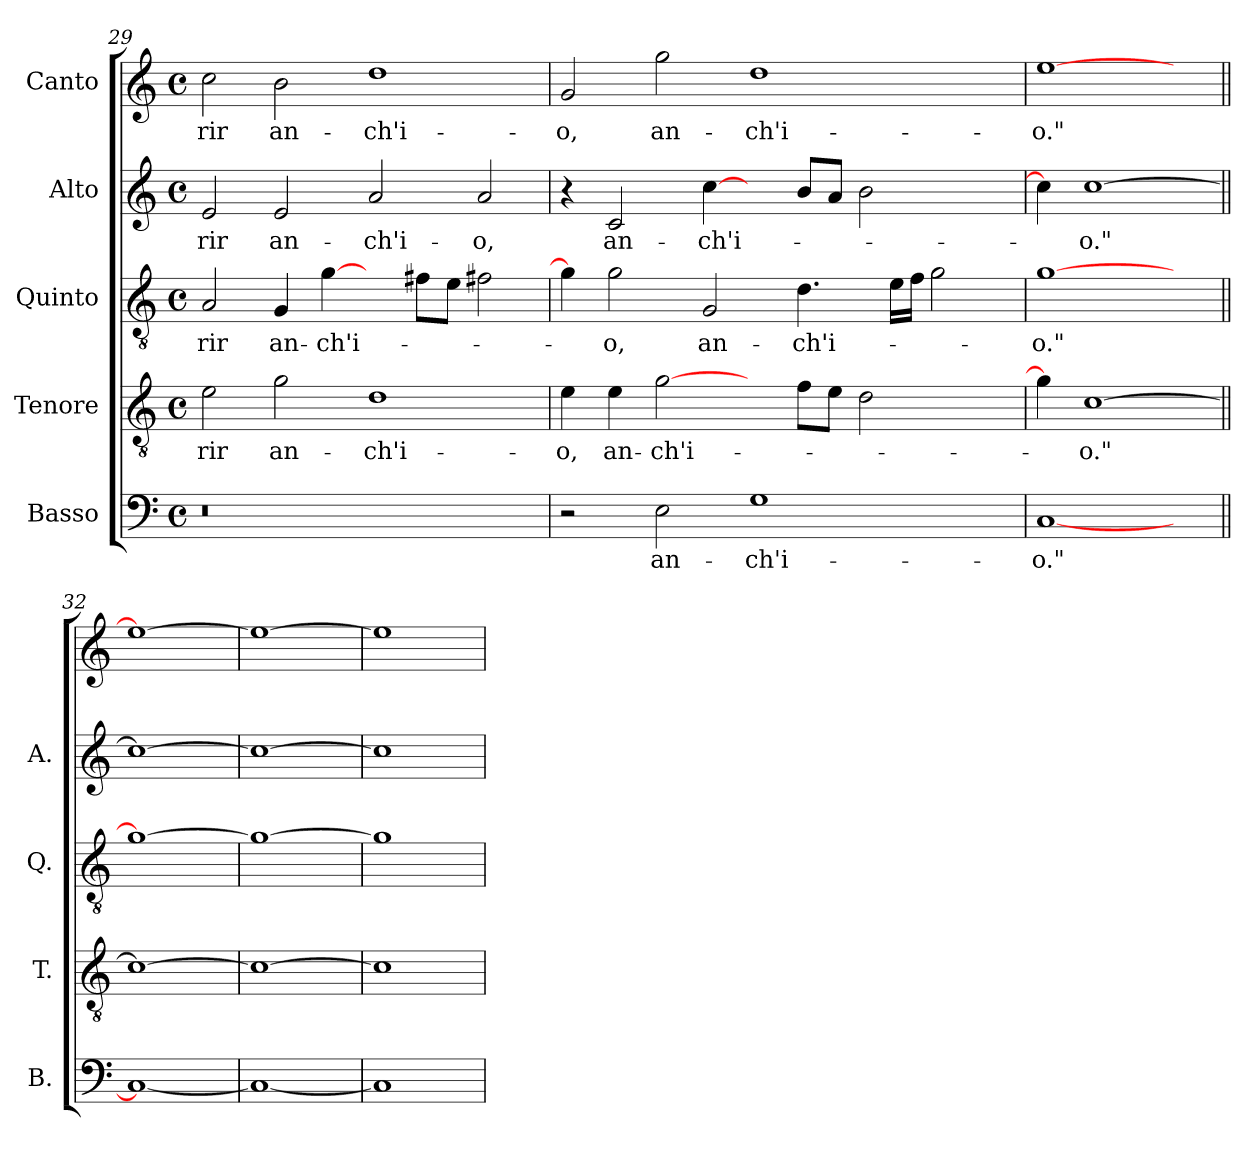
**kern	**text	**kern	**text	**kern	**text	**kern	**text	**kern	**text
*part5	*part5	*part4	*part4	*part3	*part3	*part2	*part2	*part1	*part1
*staff5	*staff5	*staff4	*staff4	*staff3	*staff3	*staff2	*staff2	*staff1	*staff1
*I"Basso	*	*I"Tenore	*	*I"Quinto	*	*I"Alto	*	*I"Canto	*
*I'B.	*	*I'T.	*	*I'Q.	*	*I'A.	*	*	*
*clefF4	*	*clefGv2	*	*clefGv2	*	*clefG2	*	*clefG2	*
*k[]	*	*k[]	*	*k[]	*	*k[]	*	*k[]	*
*C:	*	*C:	*	*C:	*	*C:	*	*C:	*
*M4/4	*	*M4/4	*	*M4/4	*	*M4/4	*	*M4/4	*
*met(c)	*	*met(c)	*	*met(c)	*	*met(c)	*	*met(c)	*
=29	=29	=29	=29	=29	=29	=29	=29	=29	=29
!LO:N:vis=0	!	!	!	!	!	!	!	!	!
1r	.	2e\	-rir	2A/	-rir	2e/	-rir	2cc\	-rir
.	.	2g\	an-	4G/	an-	2e/	an-	2b\	an-
.	.	.	.	[4g\	-ch'i-	.	.	.	.
1ryy	.	1d\	-ch'i-	4ryy	.	2a/	-ch'i-	1dd\	-ch'i-
.	.	.	.	8f#X\L	.	.	.	.	.
.	.	.	.	8e\J	.	.	.	.	.
.	.	.	.	2f#X\	.	2a/	-o,	.	.
=30	=30	=30	=30	=30	=30	=30	=30	=30	=30
2r	.	4e\	-o,	4g\]	.	4r	.	2g/	-o,
.	.	4e\	an-	2g\	-o,	2c/	an-	.	.
2E\	an-	[2g\	-ch'i-	.	.	.	.	2gg\	an-
.	.	.	.	2G/	an-	[4cc\	-ch'i-	.	.
1G\	-ch'i-	4ryy	.	.	.	4ryy	.	1dd\	-ch'i-
.	.	8f\L	.	4.d\	-ch'i-	8b/L	.	.	.
.	.	8e\J	.	.	.	8a/J	.	.	.
.	.	2d\	.	.	.	2b\	.	.	.
.	.	.	.	16e\LL	.	.	.	.	.
.	.	.	.	16f\JJ	.	.	.	.	.
.	.	.	.	2g\	.	.	.	.	.
4ryy	.	4ryy	.	.	.	4ryy	.	4ryy	.
=31	=31	=31	=31	=31	=31	=31	=31	=31	=31
[1C/	-o."	4g\]	.	[1g\	-o."	4cc\]	.	[1ee\	-o."
.	.	[1c\	-o."	.	.	[1cc\	-o."	.	.
4ryy	.	.	.	4ryy	.	.	.	4ryy	.
=32||	=32||	=32||	=32||	=32||	=32||	=32||	=32||	=32||	=32||
1C/_	.	1c\_	.	1g\_	.	1cc\_	.	1ee\_	.
=33	=33	=33	=33	=33	=33	=33	=33	=33	=33
1C/_	.	1c\_	.	1g\_	.	1cc\_	.	1ee\_	.
=34	=34	=34	=34	=34	=34	=34	=34	=34	=34
1C/]	.	1c\]	.	1g\]	.	1cc\]	.	1ee\]	.
=	=	=	=	=	=	=	=	=	=
*-	*-	*-	*-	*-	*-	*-	*-	*-	*-
